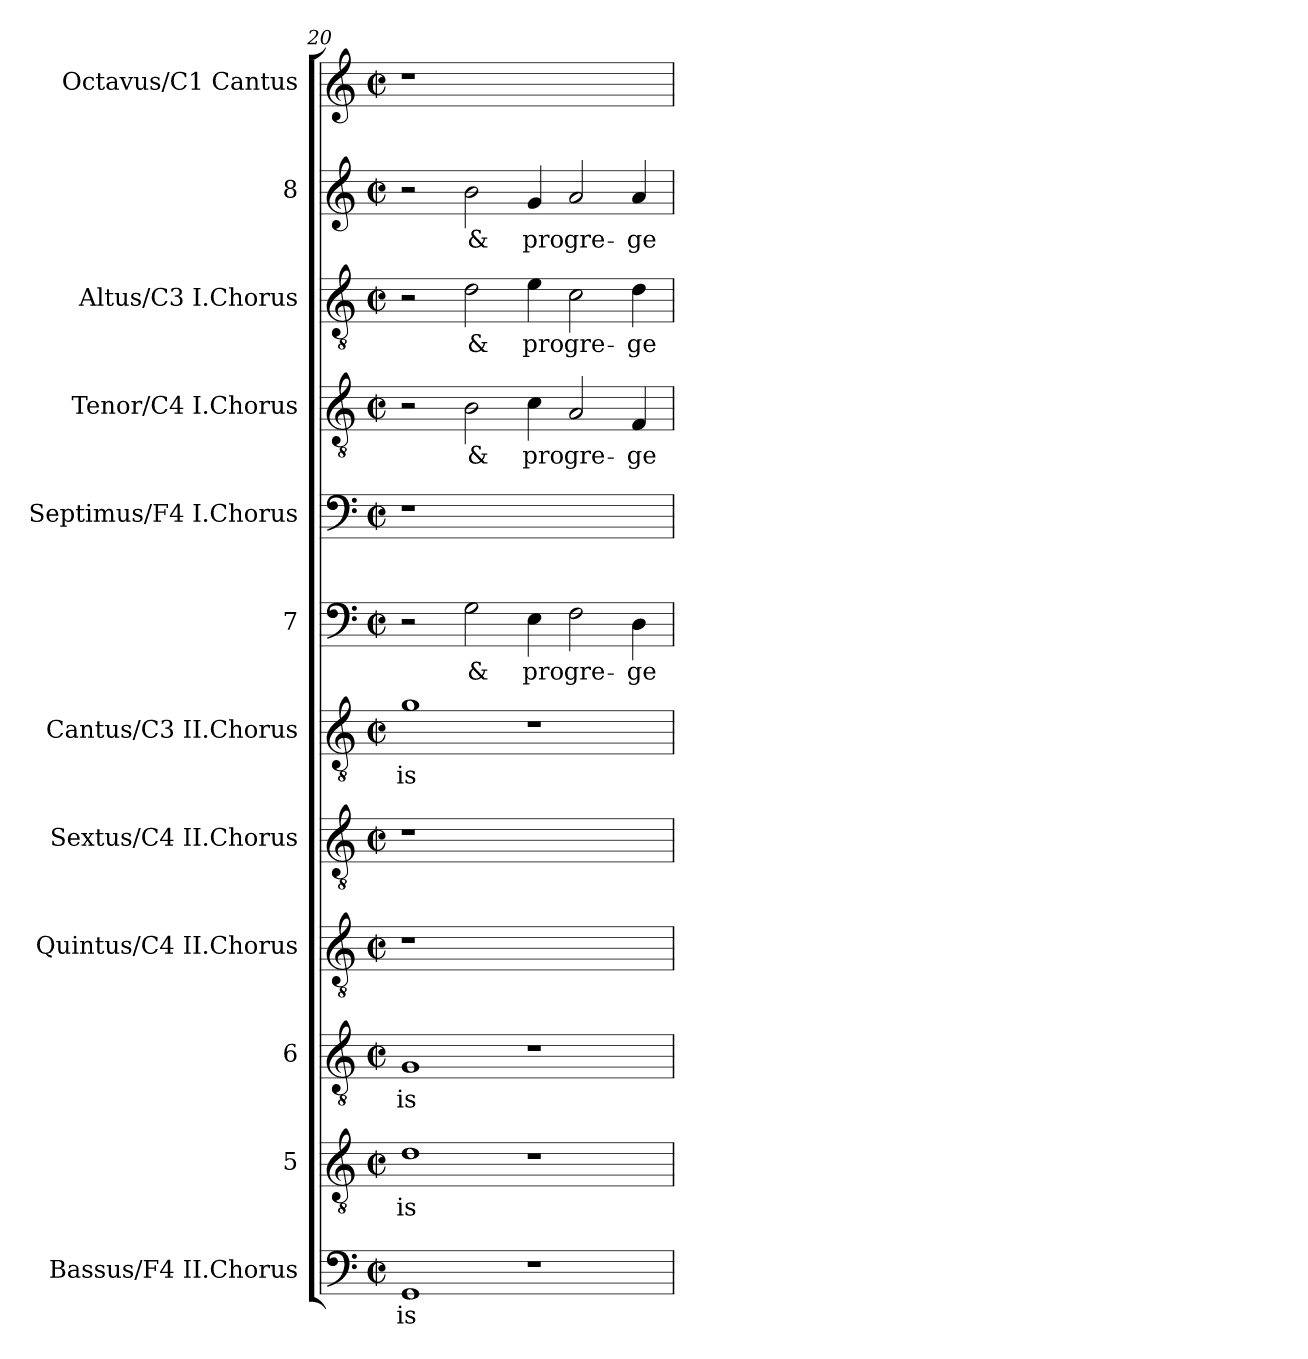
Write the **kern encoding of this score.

**kern	**text	**kern	**text	**kern	**text	**kern	**kern	**kern	**text	**kern	**text	**kern	**kern	**text	**kern	**text	**kern	**text	**kern
*part12	*part12	*part11	*part11	*part10	*part10	*part9	*part8	*part7	*part7	*part6	*part6	*part5	*part4	*part4	*part3	*part3	*part2	*part2	*part1
*staff12	*staff12	*staff11	*staff11	*staff10	*staff10	*staff9	*staff8	*staff7	*staff7	*staff6	*staff6	*staff5	*staff4	*staff4	*staff3	*staff3	*staff2	*staff2	*staff1
*I"Bassus/F4  II.Chorus	*	*I"5	*	*I"6	*	*I"Quintus/C4  II.Chorus	*I"Sextus/C4  II.Chorus	*I"Cantus/C3  II.Chorus	*	*I"7	*	*I"Septimus/F4  I.Chorus	*I"Tenor/C4  I.Chorus	*	*I"Altus/C3  I.Chorus	*	*I"8	*	*I"Octavus/C1  Cantus
*I'B	*	*	*	*	*	*	*	*I'C	*	*	*	*	*I'T	*	*I'A	*	*	*	*
*clefF4	*	*clefGv2	*	*clefGv2	*	*clefGv2	*clefGv2	*clefGv2	*	*clefF4	*	*clefF4	*clefGv2	*	*clefGv2	*	*clefG2	*	*clefG2
*k[]	*	*k[]	*	*k[]	*	*k[]	*k[]	*k[]	*	*k[]	*	*k[]	*k[]	*	*k[]	*	*k[]	*	*k[]
*C:	*	*C:	*	*C:	*	*C:	*C:	*C:	*	*C:	*	*C:	*C:	*	*C:	*	*C:	*	*C:
*M2/2	*	*M2/2	*	*M2/2	*	*M2/2	*M2/2	*M2/2	*	*M2/2	*	*M2/2	*M2/2	*	*M2/2	*	*M2/2	*	*M2/2
*met(c|)	*	*met(c|)	*	*met(c|)	*	*met(c|)	*met(c|)	*met(c|)	*	*met(c|)	*	*met(c|)	*met(c|)	*	*met(c|)	*	*met(c|)	*	*met(c|)
=20	=20	=20	=20	=20	=20	=20	=20	=20	=20	=20	=20	=20	=20	=20	=20	=20	=20	=20	=20
!	!LO:LY:b:cj	!	!LO:LY:b:cj	!	!LO:LY:b:cj	!	!	!	!LO:LY:b:cj	!	!	!	!	!	!	!	!	!	!
1GG	-is	1d	-is	1G	-is	1r	1r	1g	-is	2r	.	1r	2r	.	2r	.	2r	.	1r
!	!	!	!	!	!	!	!	!	!	!	!LO:LY:b:cj	!	!	!LO:LY:b:cj	!	!LO:LY:b:cj	!	!LO:LY:b:cj	!
.	.	.	.	.	.	.	.	.	.	2G\	&	.	2B\	&	2d\	&	2b\	&	.
!	!	!	!	!	!	!	!	!	!	!	!LO:LY:b:cj	!	!	!LO:LY:b:cj	!	!LO:LY:b:cj	!	!LO:LY:b:cj	!
1r	.	1r	.	1r	.	1ryy	1ryy	1r	.	4E\	pro	1ryy	4c\	pro	4e\	pro	4g/	pro	1ryy
!	!	!	!	!	!	!	!	!	!	!	!LO:LY:b:cj	!	!	!LO:LY:b:cj	!	!LO:LY:b:cj	!	!LO:LY:b:cj	!
.	.	.	.	.	.	.	.	.	.	2F\	gre-	.	2A/	gre-	2c\	gre-	2a/	gre-	.
!	!	!	!	!	!	!	!	!	!	!	!LO:LY:b:cj	!	!	!LO:LY:b:cj	!	!LO:LY:b:cj	!	!LO:LY:b:cj	!
.	.	.	.	.	.	.	.	.	.	4D\	-ge	.	4F/	-ge	4d\	-ge	4a/	-ge	.
=	=	=	=	=	=	=	=	=	=	=	=	=	=	=	=	=	=	=	=
*-	*-	*-	*-	*-	*-	*-	*-	*-	*-	*-	*-	*-	*-	*-	*-	*-	*-	*-	*-
